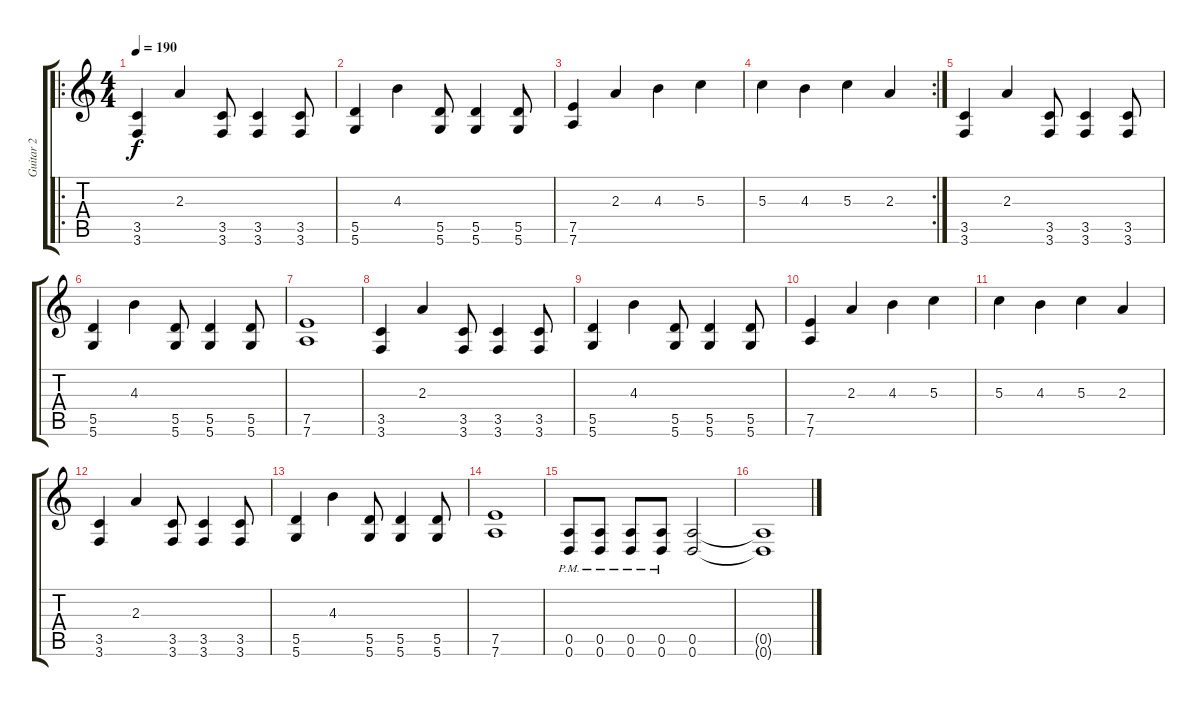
\track ("Guitar 2" "Guitar 2") {instrument distortionguitar}
\staff {score tabs}
\tuning (E4 B3 G3 D3 A2 D2) {hide}
\ro
\ts (4 4)
\tempo 190
\clef g2
\ks c
(3.5 3.6).4{dy f} 2.3.4 (3.5 3.6).8 (3.5 3.6).4 (3.5 3.6).8 |
(5.5 5.6).4 4.3.4 (5.5 5.6).8 (5.5 5.6).4 (5.5 5.6).8 |
(7.5 7.6).4 2.3.4 4.3.4 5.3.4 |
\rc 2
5.3.4 4.3.4 5.3.4 2.3.4 |
(3.5 3.6).4 2.3.4 (3.5 3.6).8 (3.5 3.6).4 (3.5 3.6).8 |
(5.5 5.6).4 4.3.4 (5.5 5.6).8 (5.5 5.6).4 (5.5 5.6).8 |
(7.5 7.6).1 |
(3.5 3.6).4 2.3.4 (3.5 3.6).8 (3.5 3.6).4 (3.5 3.6).8 |
(5.5 5.6).4 4.3.4 (5.5 5.6).8 (5.5 5.6).4 (5.5 5.6).8 |
(7.5 7.6).4 2.3.4 4.3.4 5.3.4 |
5.3.4 4.3.4 5.3.4 2.3.4 |
(3.5 3.6).4 2.3.4 (3.5 3.6).8 (3.5 3.6).4 (3.5 3.6).8 |
(5.5 5.6).4 4.3.4 (5.5 5.6).8 (5.5 5.6).4 (5.5 5.6).8 |
(7.5 7.6).1 |
(0.5{pm} 0.6{pm}).8 (0.5{pm} 0.6{pm}).8 (0.5{pm} 0.6{pm}).8 (0.5{pm} 0.6{pm}).8 (0.5 0.6).2 |
(0.5{t} 0.6{t}).1
